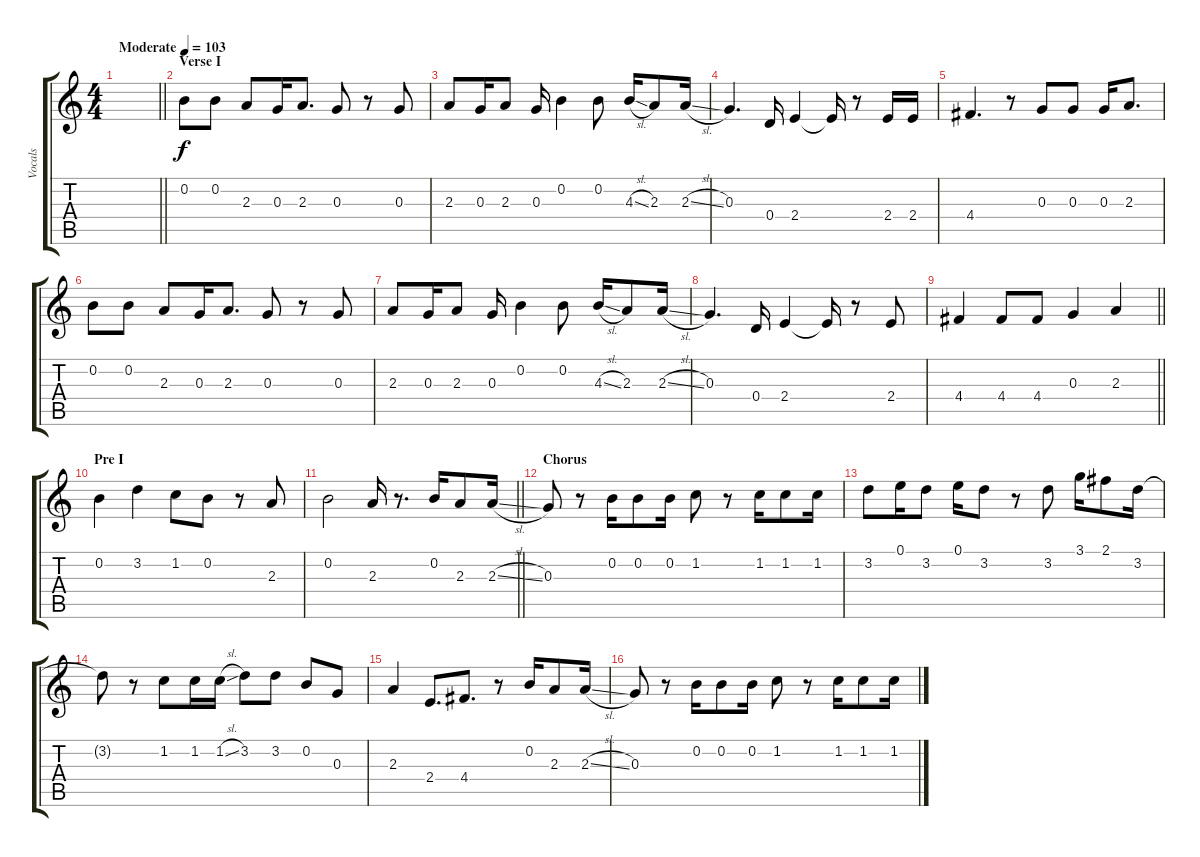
\track ("Vocals" "Vocals") {instrument electricguitarjazz}
\staff {score tabs}
\tuning (E4 B3 G3 D3 A2 E2) {hide}
\ts (4 4)
\tempo (103 "Moderate")
\clef g2
\barLineRight lightlight
\ks c
|
\section ("" "Verse I")
0.2.8 0.2.8 2.3.8 0.3.16 2.3.8{d} 0.3.8 r.8 0.3.8 |
2.3.8 0.3.16 2.3.8 0.3.16 0.2.4 0.2.8 4.3{sl}.16 2.3.8 2.3{sl}.16 |
0.3.4{d} 0.4.16 2.4.4 2.4{t}.16 r.8 2.4.16 2.4.16 |
4.4.4{d} r.8 0.3.8 0.3.8 0.3.16 2.3.8{d} |
0.2.8 0.2.8 2.3.8 0.3.16 2.3.8{d} 0.3.8 r.8 0.3.8 |
2.3.8 0.3.16 2.3.8 0.3.16 0.2.4 0.2.8 4.3{sl}.16 2.3.8 2.3{sl}.16 |
0.3.4{d} 0.4.16 2.4.4 2.4{t}.16 r.8 2.4.8 |
\barLineRight lightlight
4.4.4 4.4.8 4.4.8 0.3.4 2.3.4 |
\section ("" "Pre I")
0.2.4 3.2.4 1.2.8 0.2.8 r.8 2.3.8 |
\barLineRight lightlight
0.2.2 2.3.16 r.8{d} 0.2.16 2.3.8 2.3{sl}.16 |
\section ("" "Chorus")
0.3.8 r.8 0.2.16 0.2.8 0.2.16 1.2.8 r.8 1.2.16 1.2.8 1.2.16 |
3.2.8 0.1.16 3.2.8 0.1.16 3.2.8 r.8 3.2.8 3.1.16 2.1.8 3.2.16 |
3.2{t}.8 r.8 1.2.8 1.2.16 1.2{sl}.16 3.2.8 3.2.8 0.2.8 0.3.8 |
2.3.4 2.4.8{d} 4.4.8{d} r.8 0.2.16 2.3.8 2.3{sl}.16 |
0.3.8 r.8 0.2.16 0.2.8 0.2.16 1.2.8 r.8 1.2.16 1.2.8 1.2.16
